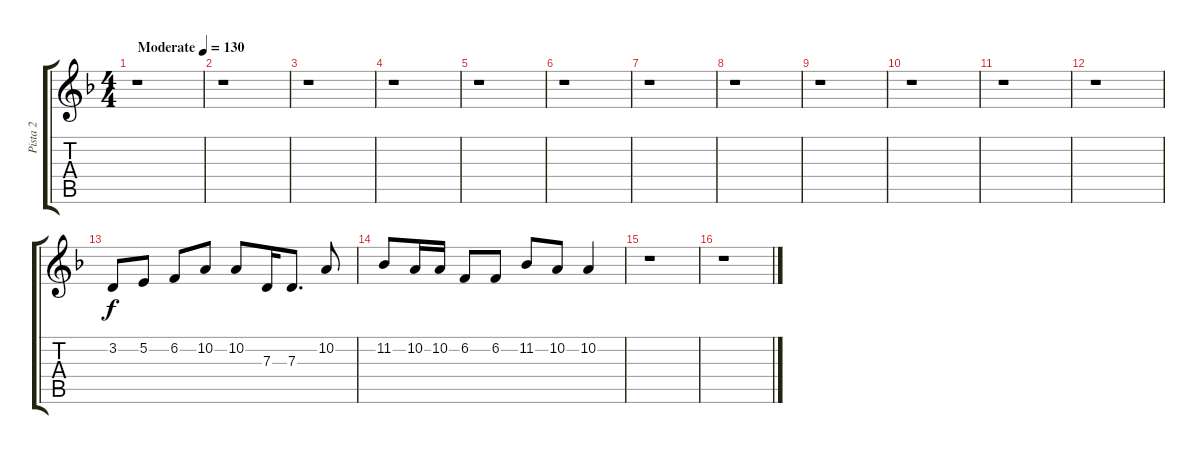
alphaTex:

\track ("Pista 2" "Pista 2") {instrument synthvoice}
\staff {score tabs}
\tuning (E4 B3 G3 D3 A2 E2) {hide}
\ts (4 4)
\tempo (130 "Moderate")
\clef g2
\ks dminor
r.1{dy f instrument synthvoice} |
r.1 |
r.1 |
r.1 |
r.1 |
r.1 |
r.1 |
r.1 |
r.1 |
r.1 |
r.1 |
r.1 |
3.2.8 5.2.8 6.2.8 10.2.8 10.2.8 7.3.16 7.3.8{d} 10.2.8 |
11.2.8 10.2.16 10.2.16 6.2.8 6.2.8 11.2.8 10.2.8 10.2.4 |
r.1 |
r.1
